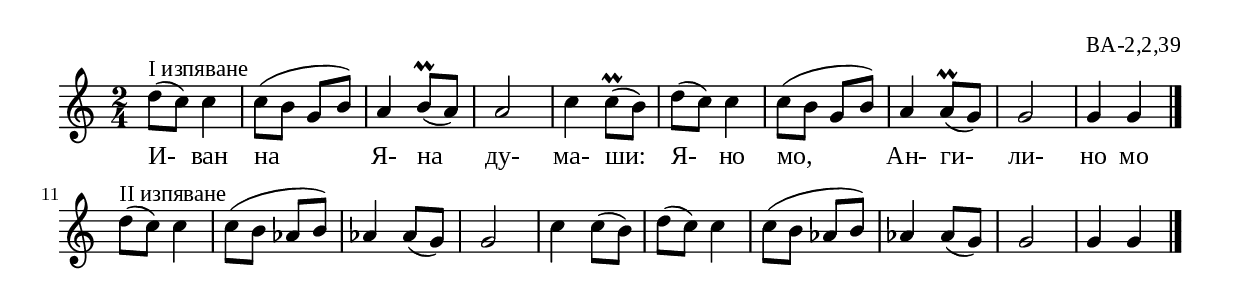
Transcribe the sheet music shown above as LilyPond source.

%{
BA_2_2_39
%}

\include "td-preamble.ly"

\score {
\relative c'' {
%% \tempo 4 = 152
  \time 2/4
d8^"I изпяване"( c) c4 | c8([ b] g[ b]) | a4 b8\prall( a) | a2 | c4 c8\prall( b) | 
d8( c) c4 | c8([ b] g[ b]) | a4 a8\prall( g) | g2 | g4 g 
 \bar "|." 
d'8^"II изпяване"( c) c4 | c8([ b] aes[ b]) | aes4 aes8( g) | g2 | c4 c8( b) | 
d8( c) c4 | c8([ b] aes[ b]) | aes4 aes8( g) | g2 | g4 g 
 \bar "|."  
}
\addlyrics { И- ван на Я- на ду- ма- ши: Я- но мо, Ан- ги- ли- но мо }
%
\layout {
  indent = #0
  line-width = 190\mm
  ragged-right=##f
}
%
\midi { 
	\context {
		\Score
		tempoWholesPerMinute = #(ly:make-moment 152 4)
		}
	}
}
%
\header{
  opus = "ВА-2,2,39"
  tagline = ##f
}


